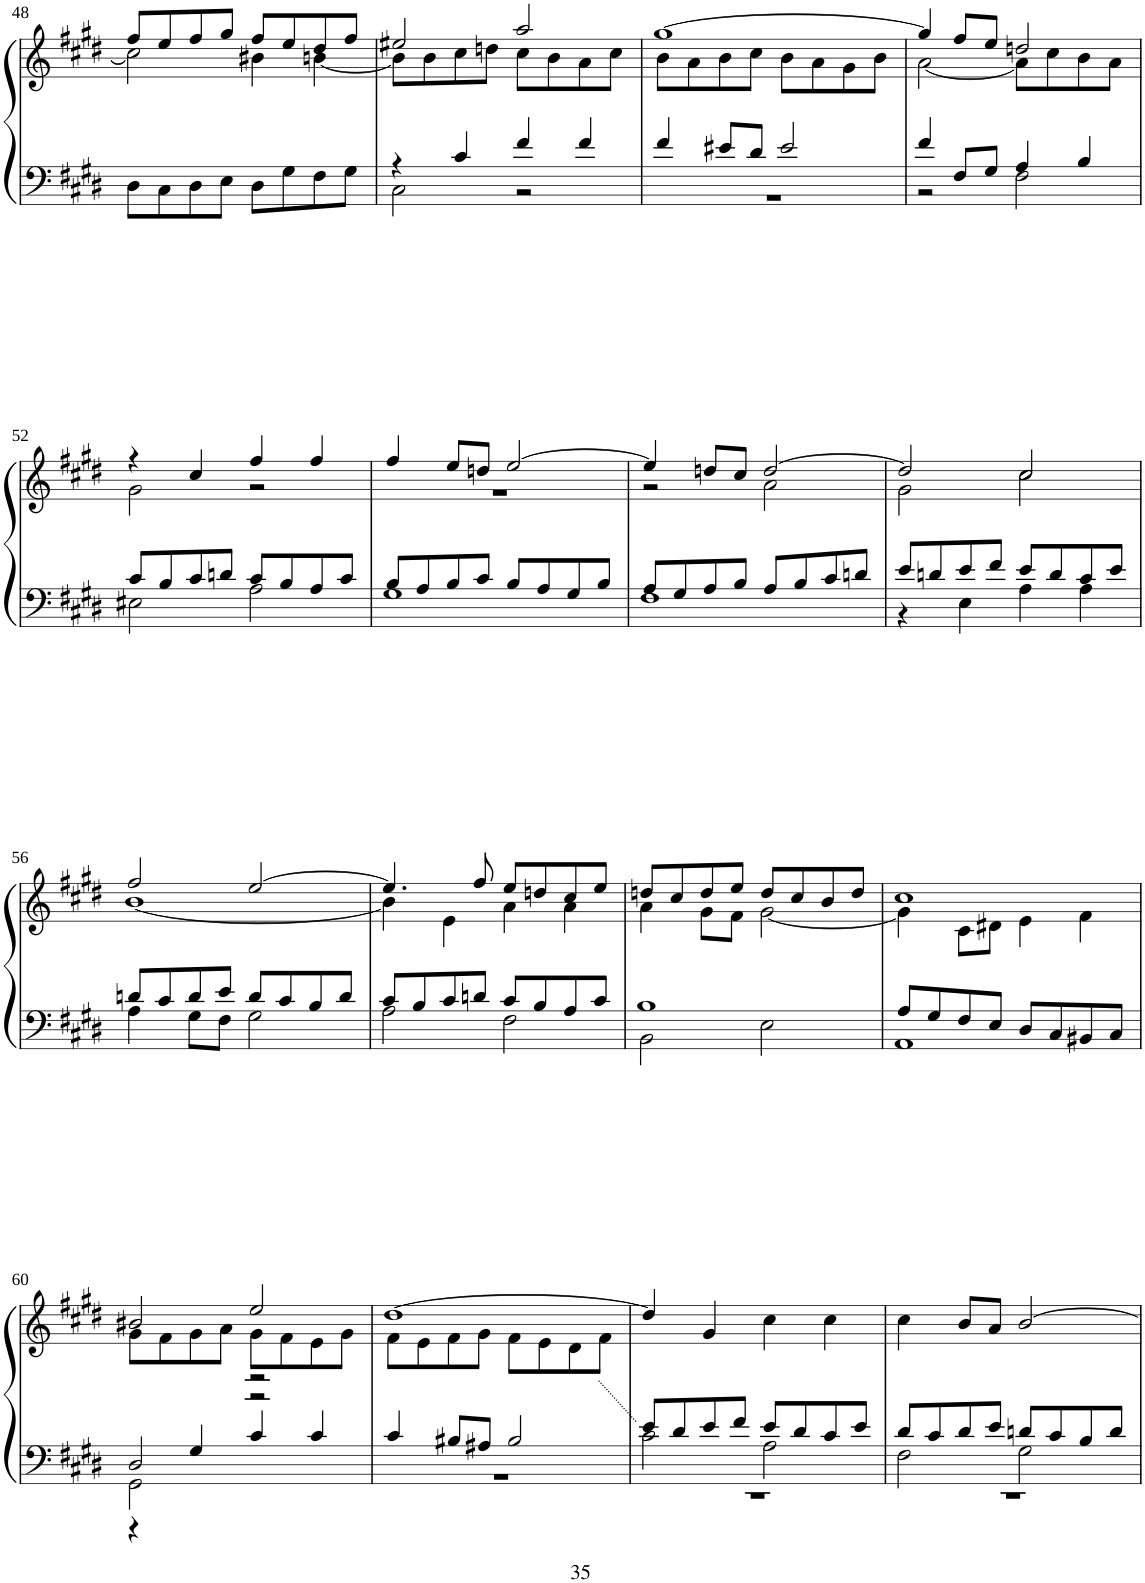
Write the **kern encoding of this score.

**kern	**kern
*part1	*part1
*staff2	*staff1
*I"Piano	*
*I'Pno	*
!!LO:PB:g=z
*clefF4	*clefG2
*k[f#c#g#d#]	*k[f#c#g#d#]
*M4/4	*M4/4
*met(c|)	*met(c|)
=48	=48
*	*^
8D#\L	8ff#/L	2cc#\]
8C#\	8ee/	.
8D#\	8ff#/	.
8E\J	8gg#/J	.
8D#\L	8ff#/L	4b#X\
8G#\	8ee/	.
8F#\	8dd#/	[4bn\
8G#\J	8ff#/J	.
=49	=49	=49
*^	*	*
4r	2C#\	2ee#X/	8b\L]
.	.	.	8b\
4c#/	.	.	8cc#\
.	.	.	8ddn\J
4f#/	2r	2aa/	8cc#\L
.	.	.	8b\
4f#/	.	.	8a\
.	.	.	8cc#\J
=50	=50	=50	=50
4f#/	1r	[1gg#	8b\L
.	.	.	8a\
8e#X/L	.	.	8b\
8d#/J	.	.	8cc#\J
2e#/	.	.	8b\L
.	.	.	8a\
.	.	.	8g#\
.	.	.	8b\J
=51	=51	=51	=51
4f#/	2r	4gg#/]	[2a\
8F#/L	.	8ff#/L	.
8G#/J	.	8ee/J	.
4A/	2F#\	2ddn/	8a\L]
.	.	.	8cc#\
4B/	.	.	8b\
.	.	.	8a\J
!!LO:LB:g=z	!!
=52	=52	=52	=52
8c#/L	2E#X\	4r	2g#\
8B/	.	.	.
8c#/	.	4cc#/	.
8dn/J	.	.	.
8c#/L	2A\	4ff#/	2r
8B/	.	.	.
8A/	.	4ff#/	.
8c#/J	.	.	.
=53	=53	=53	=53
8B/L	1G#	4ff#/	1r
8A/	.	.	.
8B/	.	8ee/L	.
8c#/J	.	8ddn/J	.
8B/L	.	[2ee/	.
8A/	.	.	.
8G#/	.	.	.
8B/J	.	.	.
=54	=54	=54	=54
8A/L	1F#	4ee/]	2r
8G#/	.	.	.
8A/	.	8ddn/L	.
8B/J	.	8cc#/J	.
8A/L	.	[2dd/	2a\
8B/	.	.	.
8c#/	.	.	.
8dn/J	.	.	.
=55	=55	=55	=55
8e/L	4r	2dd/]	2g#\
8dn/	.	.	.
8e/	4E\	.	.
8f#/J	.	.	.
8e/L	4A\	2cc#/	2cc#\
8d/	.	.	.
8c#/	4A\	.	.
8e/J	.	.	.
!!LO:LB:g=z	!!
=56	=56	=56	=56
8dn/L	4A\	2ff#/	[1b
8c#/	.	.	.
8d/	8G#\L	.	.
8e/J	8F#\J	.	.
8d/L	2G#\	[2ee/	.
8c#/	.	.	.
8B/	.	.	.
8d/J	.	.	.
=57	=57	=57	=57
8c#/L	2A\	4.ee/]	4b\]
8B/	.	.	.
8c#/	.	.	4e\
8dn/J	.	8ff#/	.
8c#/L	2F#\	8ee/L	4a\
8B/	.	8ddn/	.
8A/	.	8cc#/	4a\
8c#/J	.	8ee/J	.
=58	=58	=58	=58
1B	2BB\	8ddn/L	4a\
.	.	8cc#/	.
.	.	8dd/	8g#\L
.	.	8ee/J	8f#\J
.	2E\	8dd/L	[2g#\
.	.	8cc#/	.
.	.	8b/	.
.	.	8dd/J	.
=59	=59	=59	=59
8A/L	1AA	1cc#	4g#\]
8G#/	.	.	.
8F#/	.	.	8c#\L
8E/J	.	.	8d#X\J
8D#/L	.	.	4e\
8C#/	.	.	.
8BB#X/	.	.	4f#\
8C#/J	.	.	.
!!LO:LB:g=z	!!
=60	=60	=60	=60
*	*^	*	*
2D#/	2GG#\	4r	2b#X/	8g#\L
.	.	.	.	8f#\
.	.	4G#/	.	8g#\
.	.	.	.	8a\J
2r	2r	4c#/	2ee/	8g#\L
.	.	.	.	8f#\
.	.	4c#/	.	8e\
.	.	.	.	8g#\J
*	*v	*v	*	*
=61	=61	=61	=61
4c#/	1r	[1dd#	8f#\L
.	.	.	8e\
8B#X/L	.	.	8f#\
8A#X/J	.	.	8g#\J
2B#/	.	.	8f#\L
.	.	.	8e\
.	.	.	8d#\
.	.	.	8f#\J
*	*	*v	*v
=62	=62	=62
*	*^	*
8e/L	2c#\	1r	4dd#/]
8d#/	.	.	.
8e/	.	.	4g#/
8f#/J	.	.	.
8e/L	2A\	.	4cc#\
8d#/	.	.	.
8c#/	.	.	4cc#\
8e/J	.	.	.
=63	=63	=63	=63
8d#/L	2F#\	1r	4cc#\
8c#/	.	.	.
8d#/	.	.	8b/L
8e/J	.	.	8a/J
8dn/L	2G#\	.	[2b/
8c#/	.	.	.
8B/	.	.	.
8d/J	.	.	.
*v	*v	*v	*
=	=
*-	*-
